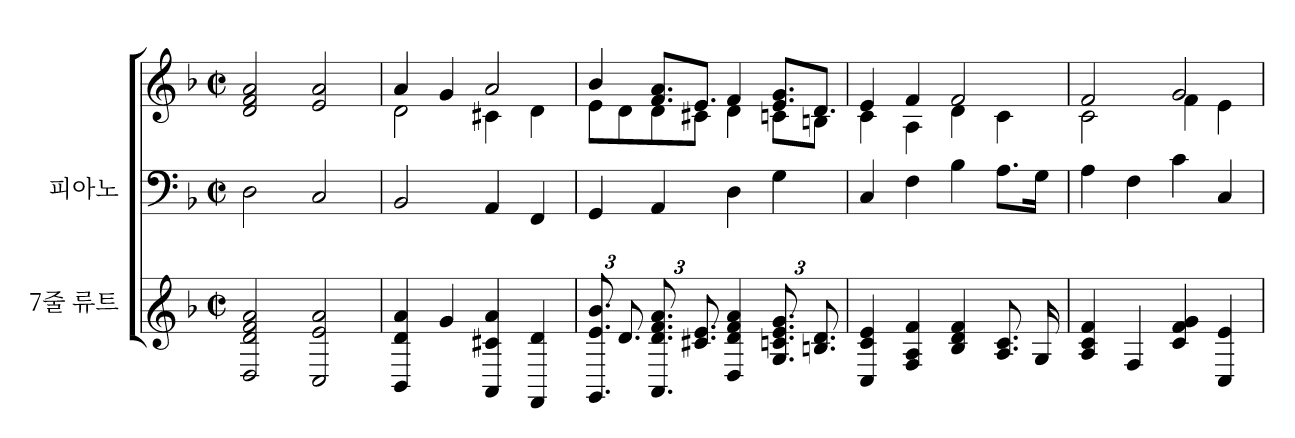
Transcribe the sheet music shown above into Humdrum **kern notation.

**kern	**kern	**kern
*part2	*part1	*part1
*staff3	*staff2	*staff1
*I"7줄 류트	*I"피아노	*
*stria6	*	*
*	*clefF4	*clefG2
*k[b-]	*k[b-]	*k[b-]
*M2/2	*M2/2	*M2/2
*met(c|)	*met(c|)	*met(c|)
=1	=1	=1
2D 2d 2f 2a	2D\	2d/ 2f/ 2a/
2C 2e 2a	2C/	2e/ 2a/
=2	=2	=2
*	*	*^
4BB- 4d 4a	2BB-/	4a/	2d\
4g	.	4g/	.
4AA 4c# 4a	4AA/	2a/	4c#X\
4FF 4d	4FF/	.	4d\
=3	=3	=3	=3
*Xbrackettup	*	*	*
12.GG 12.e 12.b-	4GG/	4b-/	8e\L
12.d	.	.	8d\
*	*	*Xtuplet	*
12.AA 12.d 12.f 12.a	4AA/	12.f/ 12.a/L	8d\
12.c# 12.e	.	12.e/J	8c#X\J
4D 4d 4f 4a	4D\	4f/	4d\
12.G 12.c 12.e 12.g	4G\	12.e/ 12.g/L	8cn\L
12.B 12.d	.	12.d/J	8Bn\J
=4	=4	=4	=4
4C 4c 4e	4C/	4e/	4c\
4F 4A 4f	4F\	4f/	4A\
4B- 4d 4f	4B-\	2f/	4d\
8.A 8.c	8.A\L	.	4c\
16G	16G\Jk	.	.
=5	=5	=5	=5
4A 4c 4f	4A\	2f/	2c\
4F	4F\	.	.
4c 4f 4g	4c\	2g/	4f\
4C 4e	4C/	.	4e\
*	*	*v	*v
=	=	=
*-	*-	*-
